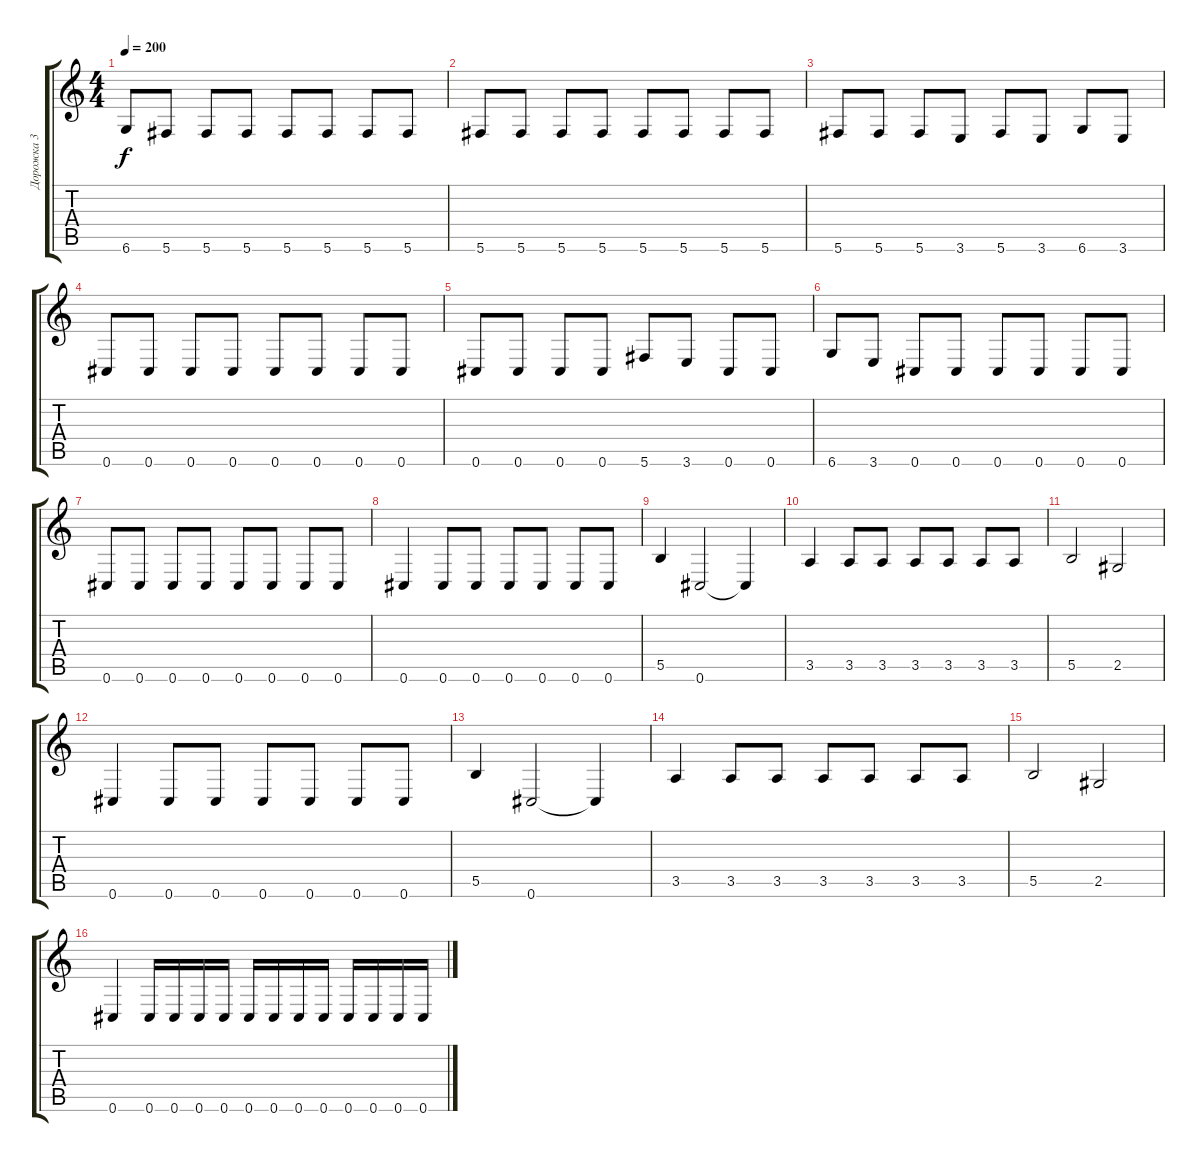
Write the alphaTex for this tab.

\track ("Дорожка 3" "Дорожка 3") {instrument electricbassfinger}
\staff {score tabs}
\tuning (Db4 Ab3 E3 B2 Gb2 Db2) {hide}
\ts (4 4)
\tempo 200
\clef g2
\ks c
6.6.8{dy f} 5.6.8 5.6.8 5.6.8 5.6.8 5.6.8 5.6.8 5.6.8 |
5.6.8 5.6.8 5.6.8 5.6.8 5.6.8 5.6.8 5.6.8 5.6.8 |
5.6.8 5.6.8 5.6.8 3.6.8 5.6.8 3.6.8 6.6.8 3.6.8 |
0.6.8 0.6.8 0.6.8 0.6.8 0.6.8 0.6.8 0.6.8 0.6.8 |
0.6.8 0.6.8 0.6.8 0.6.8 5.6.8 3.6.8 0.6.8 0.6.8 |
6.6.8 3.6.8 0.6.8 0.6.8 0.6.8 0.6.8 0.6.8 0.6.8 |
0.6.8 0.6.8 0.6.8 0.6.8 0.6.8 0.6.8 0.6.8 0.6.8 |
0.6.4 0.6.8 0.6.8 0.6.8 0.6.8 0.6.8 0.6.8 |
5.5.4 0.6.2 0.6{t}.4 |
3.5.4 3.5.8 3.5.8 3.5.8 3.5.8 3.5.8 3.5.8 |
5.5.2 2.5.2 |
0.6.4 0.6.8 0.6.8 0.6.8 0.6.8 0.6.8 0.6.8 |
5.5.4 0.6.2 0.6{t}.4 |
3.5.4 3.5.8 3.5.8 3.5.8 3.5.8 3.5.8 3.5.8 |
5.5.2 2.5.2 |
0.6.4 0.6.16 0.6.16 0.6.16 0.6.16 0.6.16 0.6.16 0.6.16 0.6.16 0.6.16 0.6.16 0.6.16 0.6.16
